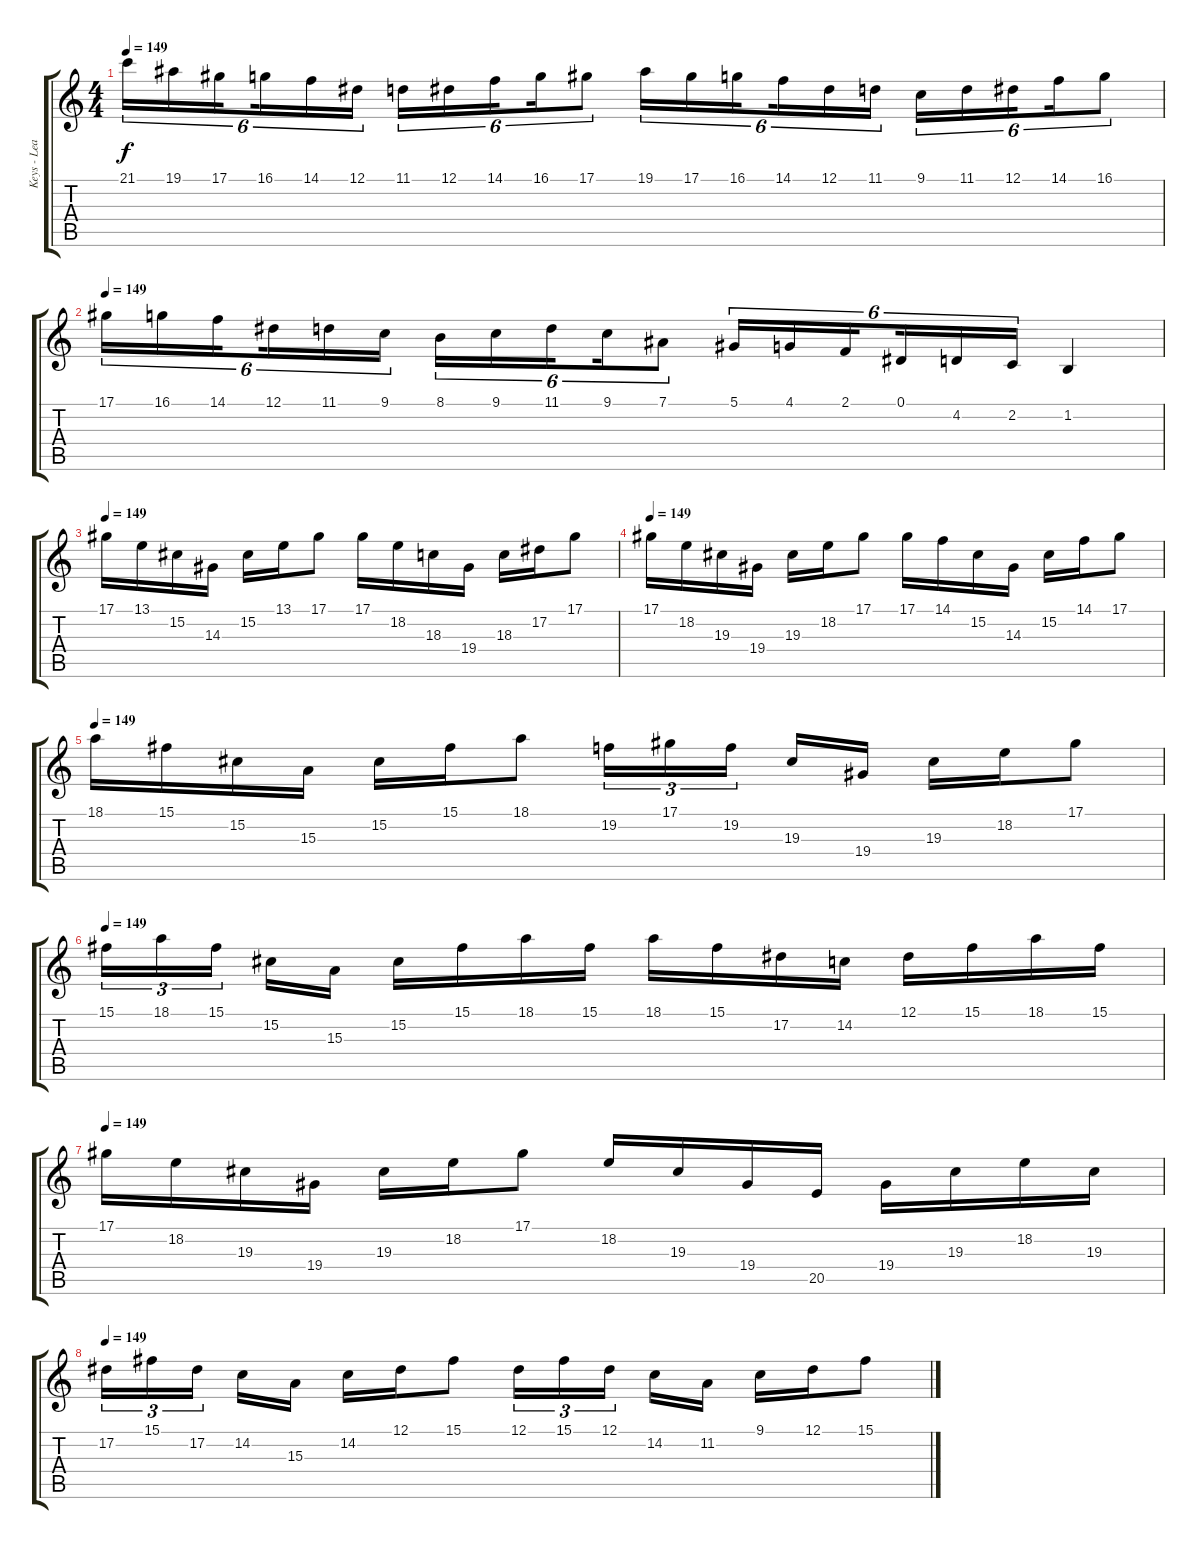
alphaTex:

\track ("Keys - Lead" "Keys - Lea") {instrument lead2sawtooth}
\staff {score tabs}
\tuning (Eb4 Bb3 Gb3 Db3 Ab2 Eb2) {hide}
\ts (4 4)
\tempo 149
\clef g2
\ks c
21.1.16{tu (6 4) dy f} 19.1.16{tu (6 4)} 17.1.16{tu (6 4) beam splitsecondary} 16.1.16{tu (6 4)} 14.1.16{tu (6 4)} 12.1.16{tu (6 4)} 11.1.16{tu (6 4)} 12.1.16{tu (6 4)} 14.1.16{tu (6 4) beam splitsecondary} 16.1.16{tu (6 4)} 17.1.8{tu (6 4)} 19.1.16{tu (6 4)} 17.1.16{tu (6 4)} 16.1.16{tu (6 4) beam splitsecondary} 14.1.16{tu (6 4)} 12.1.16{tu (6 4)} 11.1.16{tu (6 4)} 9.1.16{tu (6 4)} 11.1.16{tu (6 4)} 12.1.16{tu (6 4) beam splitsecondary} 14.1.16{tu (6 4)} 16.1.8{tu (6 4)} |
\tempo 149
17.1.16{tu (6 4)} 16.1.16{tu (6 4)} 14.1.16{tu (6 4) beam splitsecondary} 12.1.16{tu (6 4)} 11.1.16{tu (6 4)} 9.1.16{tu (6 4)} 8.1.16{tu (6 4)} 9.1.16{tu (6 4)} 11.1.16{tu (6 4) beam splitsecondary} 9.1.16{tu (6 4)} 7.1.8{tu (6 4)} 5.1.16{tu (6 4)} 4.1.16{tu (6 4)} 2.1.16{tu (6 4) beam splitsecondary} 0.1.16{tu (6 4)} 4.2.16{tu (6 4)} 2.2.16{tu (6 4)} 1.2.4 |
\tempo 149
17.1.16 13.1.16 15.2.16 14.3.16 15.2.16 13.1.16 17.1.8 17.1.16 18.2.16 18.3.16 19.4.16 18.3.16 17.2.16 17.1.8 |
\tempo 149
17.1.16 18.2.16 19.3.16 19.4.16 19.3.16 18.2.16 17.1.8 17.1.16 14.1.16 15.2.16 14.3.16 15.2.16 14.1.16 17.1.8 |
\tempo 149
18.1.16 15.1.16 15.2.16 15.3.16 15.2.16 15.1.16 18.1.8 19.2.16{tu (3 2)} 17.1.16{tu (3 2)} 19.2.16{tu (3 2) beam splitsecondary} 19.3.16 19.4.16 19.3.16 18.2.16 17.1.8 |
\tempo 149
15.1.16{tu (3 2)} 18.1.16{tu (3 2)} 15.1.16{tu (3 2) beam splitsecondary} 15.2.16 15.3.16 15.2.16 15.1.16 18.1.16 15.1.16 18.1.16 15.1.16 17.2.16 14.2.16 12.1.16 15.1.16 18.1.16 15.1.16 |
\tempo 149
17.1.16 18.2.16 19.3.16 19.4.16 19.3.16 18.2.16 17.1.8 18.2.16 19.3.16 19.4.16 20.5.16 19.4.16 19.3.16 18.2.16 19.3.16 |
\tempo 149
17.2.16{tu (3 2)} 15.1.16{tu (3 2)} 17.2.16{tu (3 2) beam splitsecondary} 14.2.16 15.3.16 14.2.16 12.1.16 15.1.8 12.1.16{tu (3 2)} 15.1.16{tu (3 2)} 12.1.16{tu (3 2) beam splitsecondary} 14.2.16 11.2.16 9.1.16 12.1.16 15.1.8
